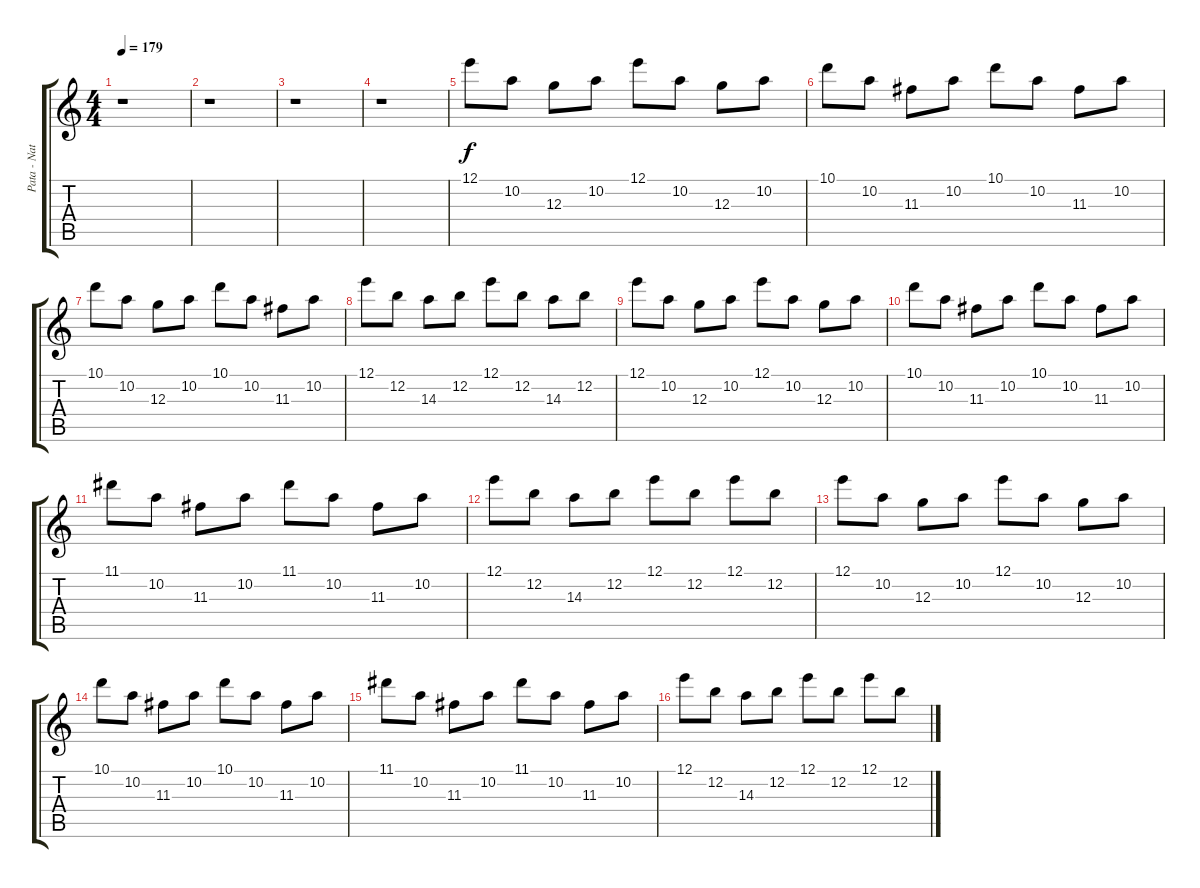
\track ("Pata - Natural tone" "Pata - Nat") {instrument electricguitarclean}
\staff {score tabs}
\tuning (E4 B3 G3 D3 A2 E2) {hide}
\ts (4 4)
\tempo 179
\clef g2
\ks c
r.1{dy f} |
r.1 |
r.1 |
r.1 |
12.1.8 10.2.8 12.3.8 10.2.8 12.1.8 10.2.8 12.3.8 10.2.8 |
10.1.8 10.2.8 11.3.8 10.2.8 10.1.8 10.2.8 11.3.8 10.2.8 |
10.1.8 10.2.8 12.3.8 10.2.8 10.1.8 10.2.8 11.3.8 10.2.8 |
12.1.8 12.2.8 14.3.8 12.2.8 12.1.8 12.2.8 14.3.8 12.2.8 |
12.1.8 10.2.8 12.3.8 10.2.8 12.1.8 10.2.8 12.3.8 10.2.8 |
10.1.8 10.2.8 11.3.8 10.2.8 10.1.8 10.2.8 11.3.8 10.2.8 |
11.1.8 10.2.8 11.3.8 10.2.8 11.1.8 10.2.8 11.3.8 10.2.8 |
12.1.8 12.2.8 14.3.8 12.2.8 12.1.8 12.2.8 12.1.8 12.2.8 |
12.1.8 10.2.8 12.3.8 10.2.8 12.1.8 10.2.8 12.3.8 10.2.8 |
10.1.8 10.2.8 11.3.8 10.2.8 10.1.8 10.2.8 11.3.8 10.2.8 |
11.1.8 10.2.8 11.3.8 10.2.8 11.1.8 10.2.8 11.3.8 10.2.8 |
12.1.8 12.2.8 14.3.8 12.2.8 12.1.8 12.2.8 12.1.8 12.2.8
